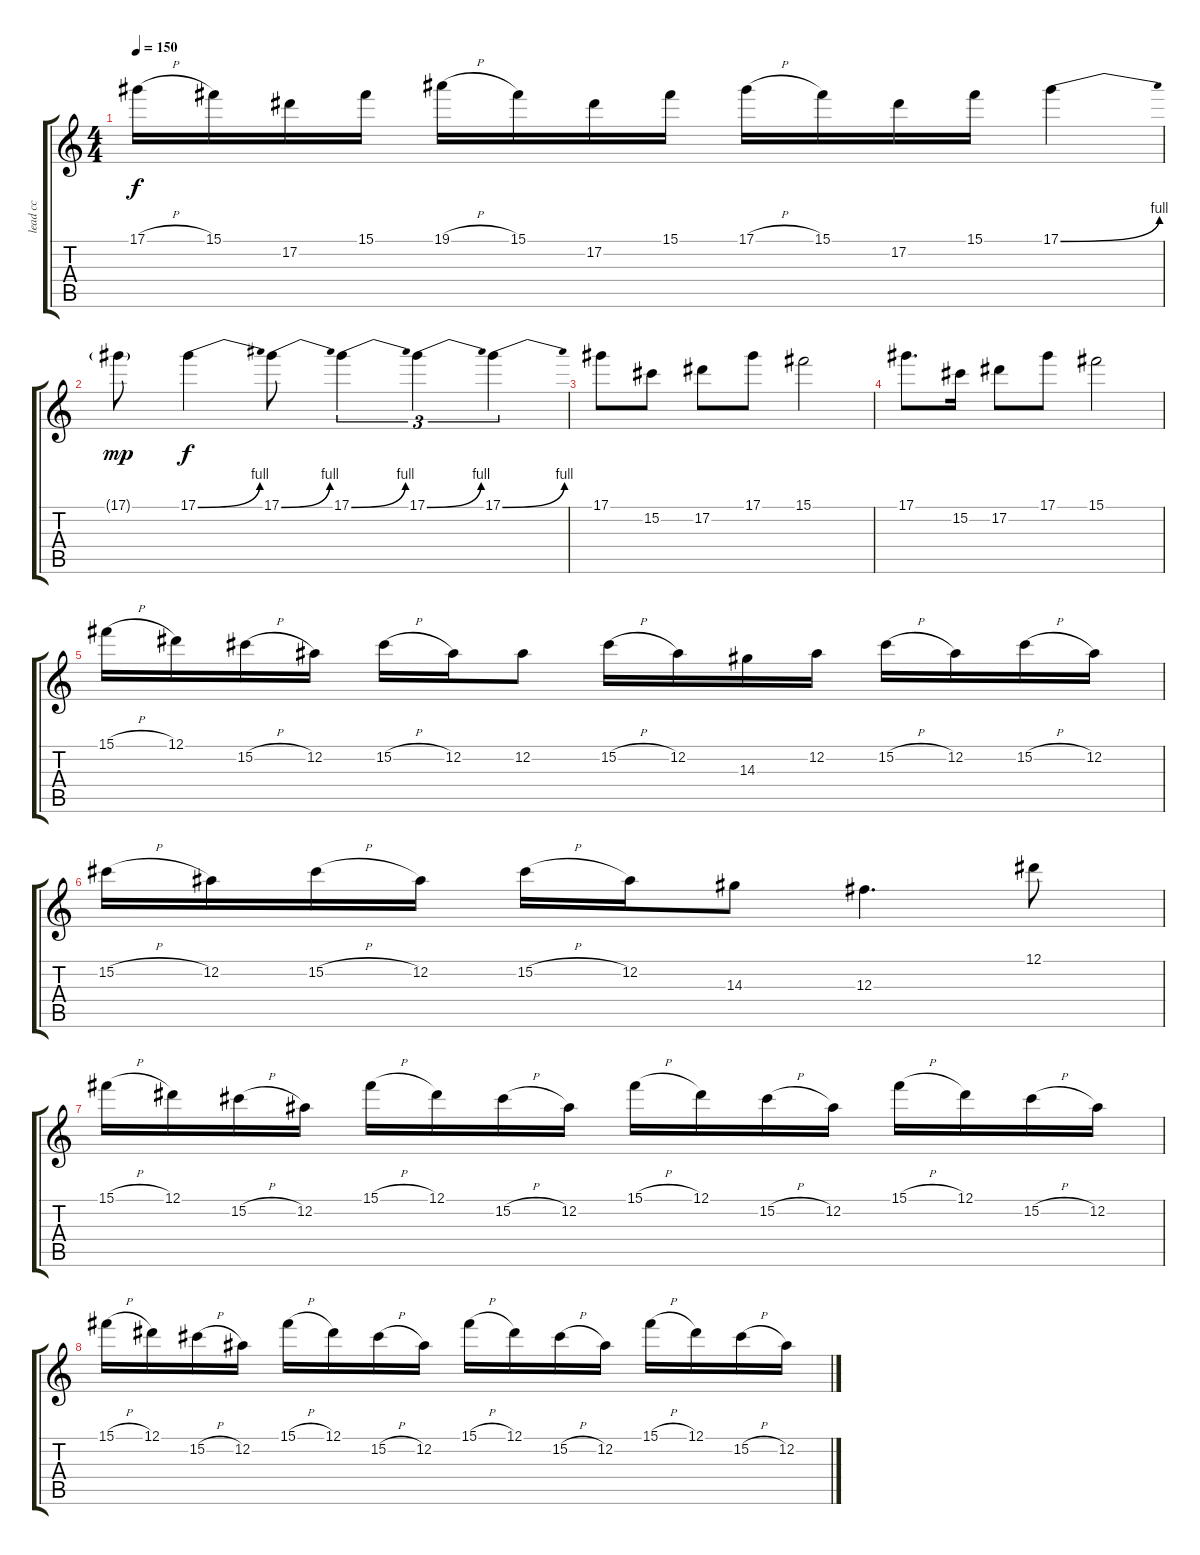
\track ("lead cc" "lead cc") {instrument distortionguitar}
\staff {score tabs}
\tuning (Eb4 Bb3 Gb3 Db3 Ab2 Eb2) {hide}
\ts (4 4)
\tempo 150
\clef g2
\ks c
17.1{h}.16{dy f} 15.1.16 17.2.16 15.1.16 19.1{h}.16 15.1.16 17.2.16 15.1.16 17.1{h}.16 15.1.16 17.2.16 15.1.16 17.1{be (bend 0 0 60 4)}.4 |
17.1{g}.8{dy mp} 17.1{be (bend 0 0 60 4)}.4{dy f} 17.1{be (bend 0 0 60 4)}.8 17.1{be (bend 0 0 60 4)}.4{tu (3 2)} 17.1{be (bend 0 0 60 4)}.4{tu (3 2)} 17.1{be (bend 0 0 60 4)}.4{tu (3 2)} |
17.1.8 15.2.8 17.2.8 17.1.8 15.1.2 |
17.1.8{d} 15.2.16 17.2.8 17.1.8 15.1.2 |
15.1{h}.16 12.1.16 15.2{h}.16 12.2.16 15.2{h}.16 12.2.16 12.2.8 15.2{h}.16 12.2.16 14.3.16 12.2.16 15.2{h}.16 12.2.16 15.2{h}.16 12.2.16 |
15.2{h}.16 12.2.16 15.2{h}.16 12.2.16 15.2{h}.16 12.2.16 14.3.8 12.3.4{d} 12.1.8 |
15.1{h}.16 12.1.16 15.2{h}.16 12.2.16 15.1{h}.16 12.1.16 15.2{h}.16 12.2.16 15.1{h}.16 12.1.16 15.2{h}.16 12.2.16 15.1{h}.16 12.1.16 15.2{h}.16 12.2.16 |
15.1{h}.16 12.1.16 15.2{h}.16 12.2.16 15.1{h}.16 12.1.16 15.2{h}.16 12.2.16 15.1{h}.16 12.1.16 15.2{h}.16 12.2.16 15.1{h}.16 12.1.16 15.2{h}.16 12.2.16
